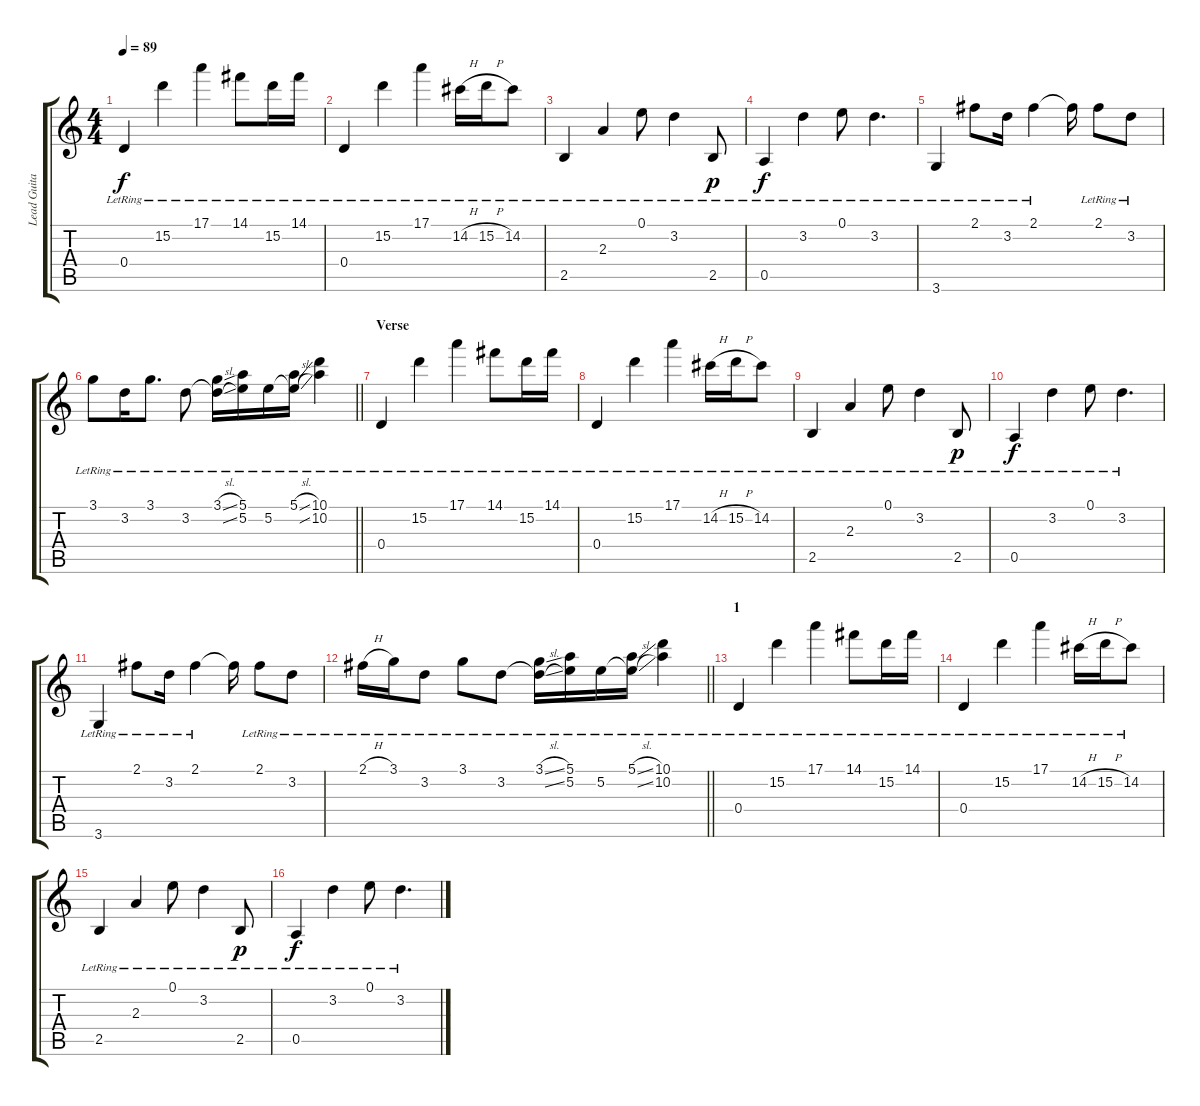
\track ("Lead Guitar" "Lead Guita") {instrument electricguitarjazz}
\staff {score tabs}
\tuning (E4 B3 G3 D3 A2 E2) {hide}
\ts (4 4)
\tempo 89
\clef g2
\ks c
0.4{lr}.4{dy f instrument electricguitarjazz} 15.2{lr}.4 17.1{lr}.4 14.1{lr}.8 15.2{lr}.16 14.1{lr}.16 |
0.4{lr}.4 15.2{lr}.4 17.1{lr}.4 14.2{h lr}.16 15.2{h lr}.16 14.2{lr}.8 |
2.5{lr}.4 2.3{lr}.4 0.1{lr}.8 3.2{lr}.4 2.5{lr}.8{dy p} |
0.5{lr}.4{dy f} 3.2{lr}.4 0.1{lr}.8 3.2{lr}.4{d} |
3.6{lr}.4 2.1{lr}.8 3.2{lr}.16 2.1{lr}.4 2.1{t}.16 2.1{lr}.8 3.2{lr}.8 |
\barLineRight lightlight
3.1{lr}.8 3.2{lr}.16 3.1{lr}.8{d} 3.2{lr}.8 (3.1{sl lr} 3.2{sl t}).16 (5.1{lr} 5.2{lr}).16 5.2{lr}.16 (5.1{sl lr} 5.2{sl t}).16 (10.1{lr} 10.2{lr}).4 |
\section ("" "Verse")
0.4{lr}.4 15.2{lr}.4 17.1{lr}.4 14.1{lr}.8 15.2{lr}.16 14.1{lr}.16 |
0.4{lr}.4 15.2{lr}.4 17.1{lr}.4 14.2{h lr}.16 15.2{h lr}.16 14.2{lr}.8 |
2.5{lr}.4 2.3{lr}.4 0.1{lr}.8 3.2{lr}.4 2.5{lr}.8{dy p} |
0.5{lr}.4{dy f} 3.2{lr}.4 0.1{lr}.8 3.2{lr}.4{d} |
3.6{lr}.4 2.1{lr}.8 3.2{lr}.16 2.1{lr}.4 2.1{t}.16 2.1{lr}.8 3.2{lr}.8 |
\barLineRight lightlight
2.1{h lr}.16 3.1{lr}.16 3.2{lr}.8 3.1{lr}.8 3.2{lr}.8 (3.1{sl lr} 3.2{sl t}).16 (5.1{lr} 5.2{lr}).16 5.2{lr}.16 (5.1{sl lr} 5.2{sl t}).16 (10.1{lr} 10.2{lr}).4 |
\section ("" "1")
0.4{lr}.4 15.2{lr}.4 17.1{lr}.4 14.1{lr}.8 15.2{lr}.16 14.1{lr}.16 |
0.4{lr}.4 15.2{lr}.4 17.1{lr}.4 14.2{h lr}.16 15.2{h lr}.16 14.2{lr}.8 |
2.5{lr}.4 2.3{lr}.4 0.1{lr}.8 3.2{lr}.4 2.5{lr}.8{dy p} |
0.5{lr}.4{dy f} 3.2{lr}.4 0.1{lr}.8 3.2{lr}.4{d}
